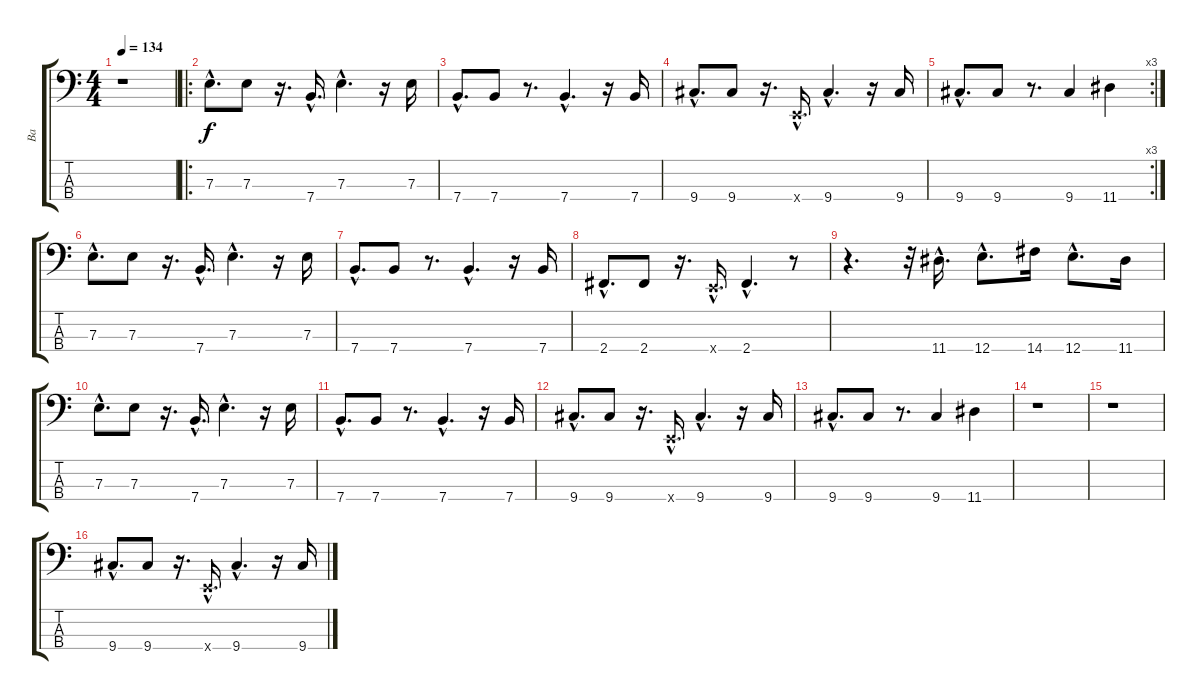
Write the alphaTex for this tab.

\track ("Ba" "Ba") {instrument electricbasspick}
\staff {score tabs}
\tuning (G2 D2 A1 E1) {hide}
\ts (4 4)
\tempo 134
\clef f4
\ks c
r.1{dy f} |
\ro
7.3{hac}.8{d} 7.3.8 r.16{d} 7.4{hac}.16{d} 7.3{hac}.4{d} r.16 7.3.16 |
7.4{hac}.8{d} 7.4.8 r.8{d} 7.4{hac}.4{d} r.16 7.4.16 |
9.4{hac}.8{d} 9.4.8 r.16{d} 0.4{hac x}.16{d} 9.4{hac}.4{d} r.16 9.4.16 |
\rc 3
9.4{hac}.8{d} 9.4.8 r.8{d} 9.4.4 11.4.4 |
7.3{hac}.8{d} 7.3.8 r.16{d} 7.4{hac}.16{d} 7.3{hac}.4{d} r.16 7.3.16 |
7.4{hac}.8{d} 7.4.8 r.8{d} 7.4{hac}.4{d} r.16 7.4.16 |
2.4{hac}.8{d} 2.4.8 r.16{d} 0.4{hac x}.16{d} 2.4{hac}.4{d} r.8 |
r.4{d} r.32 11.4{hac}.16{d} 12.4{hac}.8{d} 14.4.16 12.4{hac}.8{d} 11.4.16 |
7.3{hac}.8{d} 7.3.8 r.16{d} 7.4{hac}.16{d} 7.3{hac}.4{d} r.16 7.3.16 |
7.4{hac}.8{d} 7.4.8 r.8{d} 7.4{hac}.4{d} r.16 7.4.16 |
9.4{hac}.8{d} 9.4.8 r.16{d} 0.4{hac x}.16{d} 9.4{hac}.4{d} r.16 9.4.16 |
9.4{hac}.8{d} 9.4.8 r.8{d} 9.4.4 11.4.4 |
r.1 |
r.1 |
9.4{hac}.8{d} 9.4.8 r.16{d} 0.4{hac x}.16{d} 9.4{hac}.4{d} r.16 9.4.16
